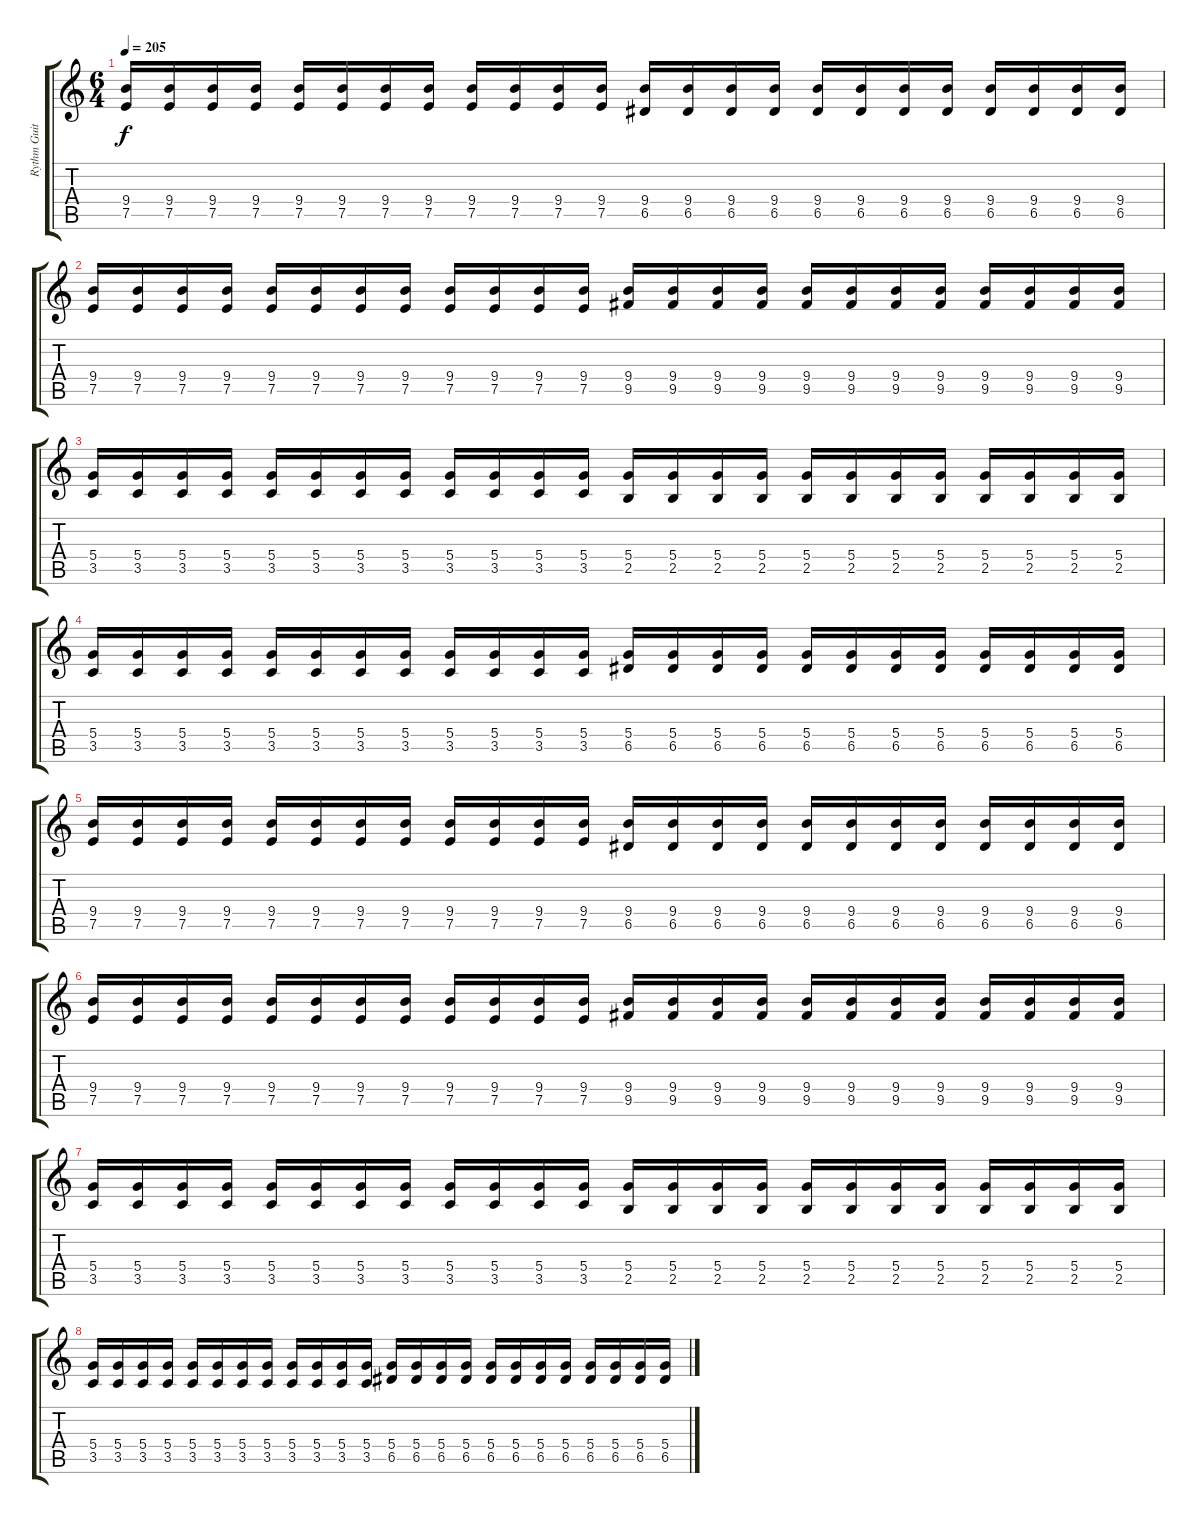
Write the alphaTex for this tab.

\track ("Rythm Guitar" "Rythm Guit") {instrument distortionguitar}
\staff {score tabs}
\tuning (E4 B3 G3 D3 A2 E2) {hide}
\ts (6 4)
\tempo 205
\clef g2
\ks c
(9.4 7.5).16{dy f} (9.4 7.5).16 (9.4 7.5).16 (9.4 7.5).16 (9.4 7.5).16 (9.4 7.5).16 (9.4 7.5).16 (9.4 7.5).16 (9.4 7.5).16 (9.4 7.5).16 (9.4 7.5).16 (9.4 7.5).16 (9.4 6.5).16 (9.4 6.5).16 (9.4 6.5).16 (9.4 6.5).16 (9.4 6.5).16 (9.4 6.5).16 (9.4 6.5).16 (9.4 6.5).16 (9.4 6.5).16 (9.4 6.5).16 (9.4 6.5).16 (9.4 6.5).16 |
(9.4 7.5).16 (9.4 7.5).16 (9.4 7.5).16 (9.4 7.5).16 (9.4 7.5).16 (9.4 7.5).16 (9.4 7.5).16 (9.4 7.5).16 (9.4 7.5).16 (9.4 7.5).16 (9.4 7.5).16 (9.4 7.5).16 (9.4 9.5).16 (9.4 9.5).16 (9.4 9.5).16 (9.4 9.5).16 (9.4 9.5).16 (9.4 9.5).16 (9.4 9.5).16 (9.4 9.5).16 (9.4 9.5).16 (9.4 9.5).16 (9.4 9.5).16 (9.4 9.5).16 |
(5.4 3.5).16 (5.4 3.5).16 (5.4 3.5).16 (5.4 3.5).16 (5.4 3.5).16 (5.4 3.5).16 (5.4 3.5).16 (5.4 3.5).16 (5.4 3.5).16 (5.4 3.5).16 (5.4 3.5).16 (5.4 3.5).16 (5.4 2.5).16 (5.4 2.5).16 (5.4 2.5).16 (5.4 2.5).16 (5.4 2.5).16 (5.4 2.5).16 (5.4 2.5).16 (5.4 2.5).16 (5.4 2.5).16 (5.4 2.5).16 (5.4 2.5).16 (5.4 2.5).16 |
(5.4 3.5).16 (5.4 3.5).16 (5.4 3.5).16 (5.4 3.5).16 (5.4 3.5).16 (5.4 3.5).16 (5.4 3.5).16 (5.4 3.5).16 (5.4 3.5).16 (5.4 3.5).16 (5.4 3.5).16 (5.4 3.5).16 (5.4 6.5).16 (5.4 6.5).16 (5.4 6.5).16 (5.4 6.5).16 (5.4 6.5).16 (5.4 6.5).16 (5.4 6.5).16 (5.4 6.5).16 (5.4 6.5).16 (5.4 6.5).16 (5.4 6.5).16 (5.4 6.5).16 |
(9.4 7.5).16 (9.4 7.5).16 (9.4 7.5).16 (9.4 7.5).16 (9.4 7.5).16 (9.4 7.5).16 (9.4 7.5).16 (9.4 7.5).16 (9.4 7.5).16 (9.4 7.5).16 (9.4 7.5).16 (9.4 7.5).16 (9.4 6.5).16 (9.4 6.5).16 (9.4 6.5).16 (9.4 6.5).16 (9.4 6.5).16 (9.4 6.5).16 (9.4 6.5).16 (9.4 6.5).16 (9.4 6.5).16 (9.4 6.5).16 (9.4 6.5).16 (9.4 6.5).16 |
(9.4 7.5).16 (9.4 7.5).16 (9.4 7.5).16 (9.4 7.5).16 (9.4 7.5).16 (9.4 7.5).16 (9.4 7.5).16 (9.4 7.5).16 (9.4 7.5).16 (9.4 7.5).16 (9.4 7.5).16 (9.4 7.5).16 (9.4 9.5).16 (9.4 9.5).16 (9.4 9.5).16 (9.4 9.5).16 (9.4 9.5).16 (9.4 9.5).16 (9.4 9.5).16 (9.4 9.5).16 (9.4 9.5).16 (9.4 9.5).16 (9.4 9.5).16 (9.4 9.5).16 |
(5.4 3.5).16 (5.4 3.5).16 (5.4 3.5).16 (5.4 3.5).16 (5.4 3.5).16 (5.4 3.5).16 (5.4 3.5).16 (5.4 3.5).16 (5.4 3.5).16 (5.4 3.5).16 (5.4 3.5).16 (5.4 3.5).16 (5.4 2.5).16 (5.4 2.5).16 (5.4 2.5).16 (5.4 2.5).16 (5.4 2.5).16 (5.4 2.5).16 (5.4 2.5).16 (5.4 2.5).16 (5.4 2.5).16 (5.4 2.5).16 (5.4 2.5).16 (5.4 2.5).16 |
(5.4 3.5).16 (5.4 3.5).16 (5.4 3.5).16 (5.4 3.5).16 (5.4 3.5).16 (5.4 3.5).16 (5.4 3.5).16 (5.4 3.5).16 (5.4 3.5).16 (5.4 3.5).16 (5.4 3.5).16 (5.4 3.5).16 (5.4 6.5).16 (5.4 6.5).16 (5.4 6.5).16 (5.4 6.5).16 (5.4 6.5).16 (5.4 6.5).16 (5.4 6.5).16 (5.4 6.5).16 (5.4 6.5).16 (5.4 6.5).16 (5.4 6.5).16 (5.4 6.5).16
